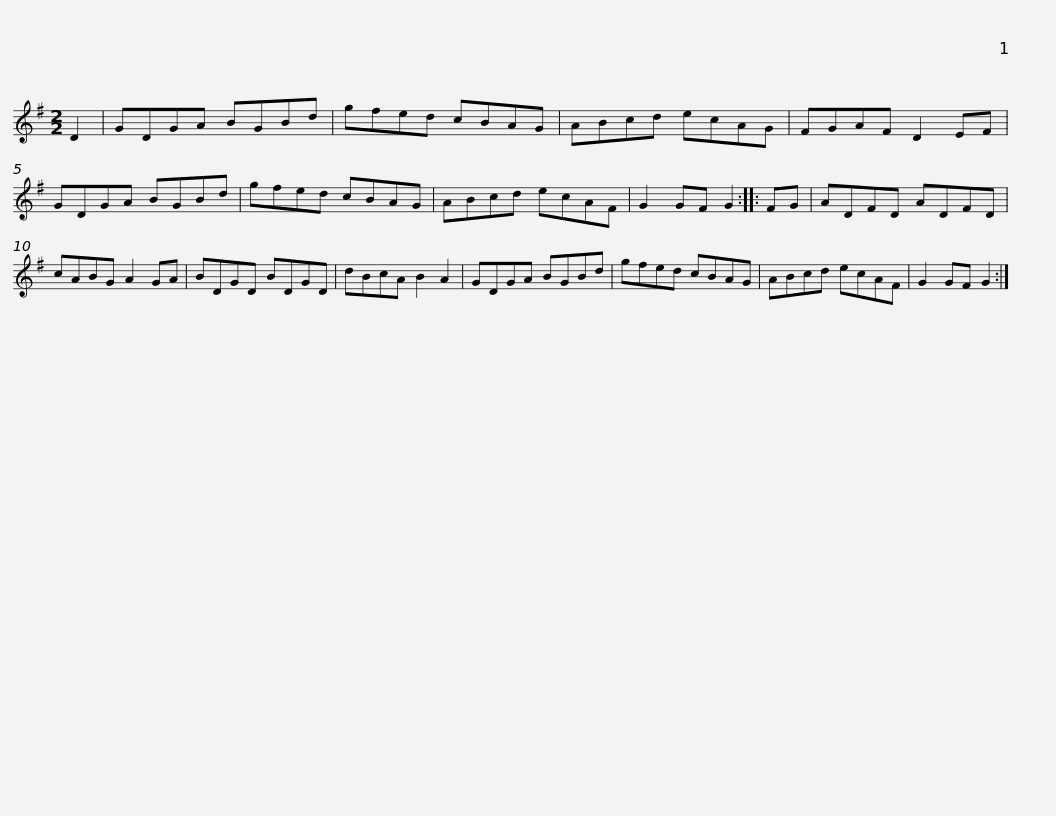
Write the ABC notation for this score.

X:1
L:1/8
M:2/2
I:linebreak $
K:G
V:1 treble
V:1
 D2 | GDGA BGBd | gfed cBAG | ABcd ecAG | FGAF D2 EF | %5
 GDGA BGBd |$ gfed cBAG | ABcd ecAF | G2 GF G2 :: FG | %10
 ADFD ADFD | cABG A2 GA |$ BDGD BDGD | dBcA B2 A2 | GDGA BGBd | %15
 gfed cBAG | ABcd ecAF | G2 GF G2 :| %18
